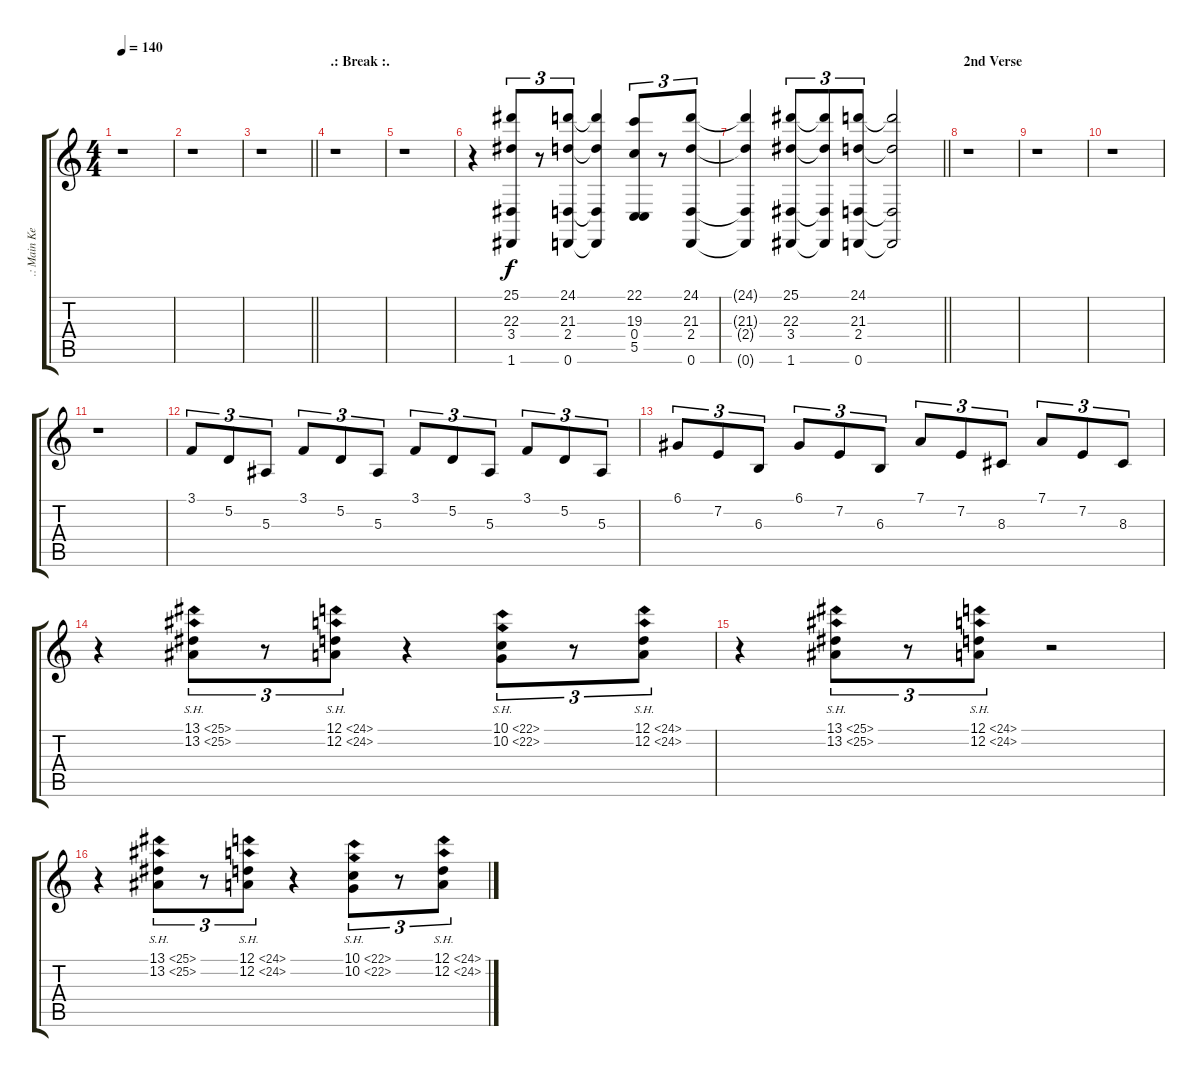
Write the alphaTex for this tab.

\track (".: Main Keyboard :." ".: Main Ke") {instrument orchestralharp}
\staff {score tabs}
\tuning (D4 A3 F3 C3 G2 D2) {hide}
\ts (4 4)
\tempo 140
\clef g2
\ks c
r.1{dy f} |
r.1 |
\barLineRight lightlight
r.1 |
\section ("" ".: Break :.")
r.1 |
r.1 |
r.4 (25.1 22.3 3.4 1.6).8{tu (3 2) balance 8 instrument orchestrahit} r.8{tu (3 2)} (24.1 21.3 2.4 0.6).8{tu (3 2)} (24.1{t} 21.3{t} 2.4{t} 0.6{t}).4 (22.1 19.3 0.4 5.5).8{tu (3 2)} r.8{tu (3 2)} (24.1 21.3 2.4 0.6).8{tu (3 2)} |
\barLineRight lightlight
(24.1{t} 21.3{t} 2.4{t} 0.6{t}).4 (25.1 22.3 3.4 1.6).8{tu (3 2)} (25.1{t} 22.3{t} 3.4{t} 1.6{t}).8{tu (3 2)} (24.1 21.3 2.4 0.6).8{tu (3 2)} (24.1{t} 21.3{t} 2.4{t} 0.6{t}).2 |
\section ("" "2nd Verse")
r.1 |
r.1 |
r.1 |
r.1 |
3.1.8{tu (3 2) volume 12 instrument orchestralharp} 5.2.8{tu (3 2)} 5.3.8{tu (3 2)} 3.1.8{tu (3 2)} 5.2.8{tu (3 2)} 5.3.8{tu (3 2)} 3.1.8{tu (3 2)} 5.2.8{tu (3 2)} 5.3.8{tu (3 2)} 3.1.8{tu (3 2)} 5.2.8{tu (3 2)} 5.3.8{tu (3 2)} |
6.1.8{tu (3 2)} 7.2.8{tu (3 2)} 6.3.8{tu (3 2)} 6.1.8{tu (3 2)} 7.2.8{tu (3 2)} 6.3.8{tu (3 2)} 7.1.8{tu (3 2)} 7.2.8{tu (3 2)} 8.3.8{tu (3 2)} 7.1.8{tu (3 2)} 7.2.8{tu (3 2)} 8.3.8{tu (3 2)} |
r.4{instrument stringensemble1} (13.1{sh 12} 13.2{sh 12}).8{tu (3 2)} r.8{tu (3 2)} (12.1{sh 12} 12.2{sh 12}).8{tu (3 2)} r.4 (10.1{sh 12} 10.2{sh 12}).8{tu (3 2)} r.8{tu (3 2)} (12.1{sh 12} 12.2{sh 12}).8{tu (3 2)} |
r.4 (13.1{sh 12} 13.2{sh 12}).8{tu (3 2)} r.8{tu (3 2)} (12.1{sh 12} 12.2{sh 12}).8{tu (3 2)} r.2 |
r.4 (13.1{sh 12} 13.2{sh 12}).8{tu (3 2)} r.8{tu (3 2)} (12.1{sh 12} 12.2{sh 12}).8{tu (3 2)} r.4 (10.1{sh 12} 10.2{sh 12}).8{tu (3 2)} r.8{tu (3 2)} (12.1{sh 12} 12.2{sh 12}).8{tu (3 2)}
